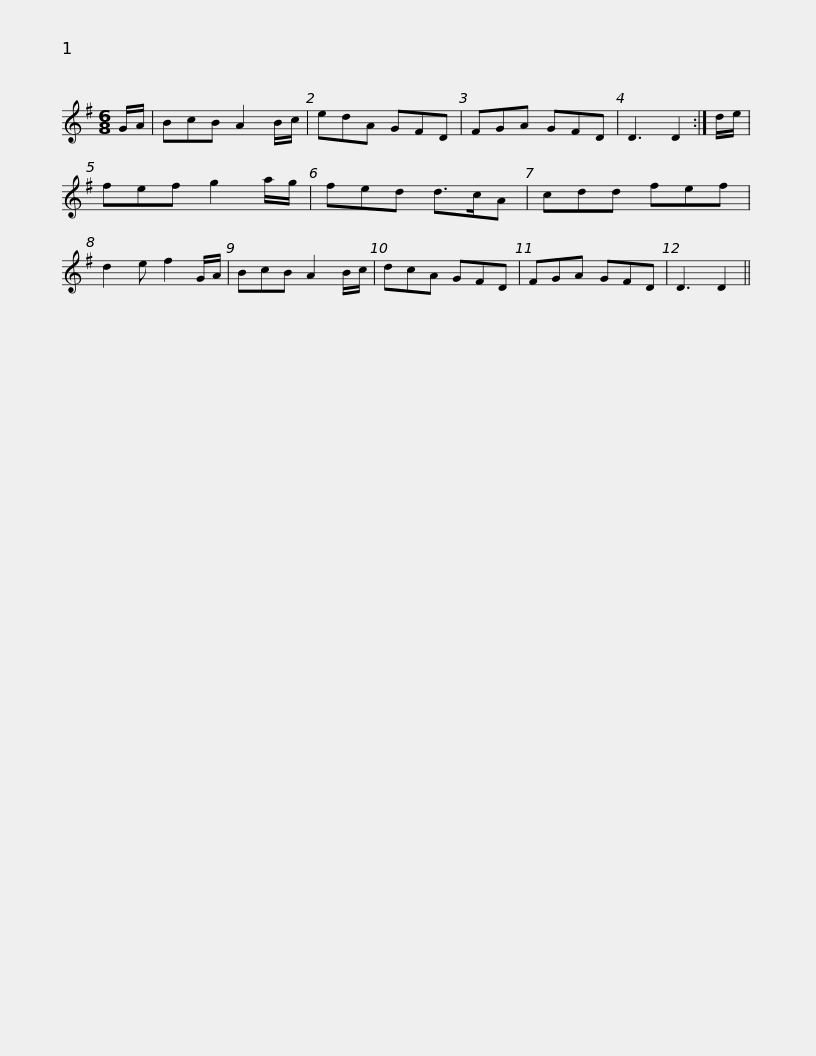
X:1
L:1/8
M:6/8
I:linebreak $
K:G
V:1 treble
V:1
 G/A/ | BcB A2 B/c/ | edA GFD | FGA GFD | D3 D2 :| %5
 d/e/ | fef g2 a/g/ | fed d>cA | cdd fef |$ d2 e f2 G/A/ | %10
 BcB A2 B/c/ | dcA GFD | FGA GFD | D3 D2 || %14
